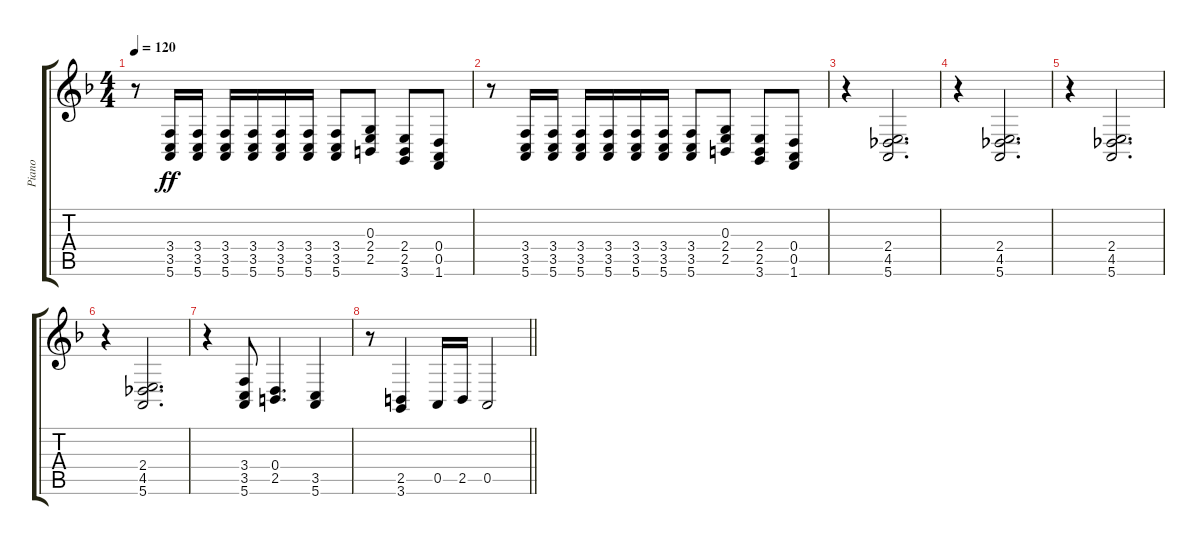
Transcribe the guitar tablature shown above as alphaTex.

\track ("Piano" "Piano") {instrument brightacousticpiano}
\staff {score tabs}
\tuning (E4 B3 G3 D3 A2 E2) {hide}
\ts (4 4)
\tempo 120
\clef g2
\ks f
r.8{dy ff} (3.4 3.5 5.6).16 (3.4 3.5 5.6).16 (3.4 3.5 5.6).16 (3.4 3.5 5.6).16 (3.4 3.5 5.6).16 (3.4 3.5 5.6).16 (3.4 3.5 5.6).8 (0.3 2.4 2.5).8 (2.4 2.5 3.6).8 (0.4 0.5 1.6).8 |
r.8 (3.4 3.5 5.6).16 (3.4 3.5 5.6).16 (3.4 3.5 5.6).16 (3.4 3.5 5.6).16 (3.4 3.5 5.6).16 (3.4 3.5 5.6).16 (3.4 3.5 5.6).8 (0.3 2.4 2.5).8 (2.4 2.5 3.6).8 (0.4 0.5 1.6).8 |
r.4 (2.4 4.5 5.6).2{d} |
r.4 (2.4 4.5 5.6).2{d} |
r.4 (2.4 4.5 5.6).2{d} |
r.4 (2.4 4.5 5.6).2{d} |
r.4 (3.4 3.5 5.6).8 (0.4 2.5).4{d} (3.5 5.6).4 |
\barLineRight lightlight
r.8 (2.5 3.6).4 0.5.16 2.5.16 0.5.2
